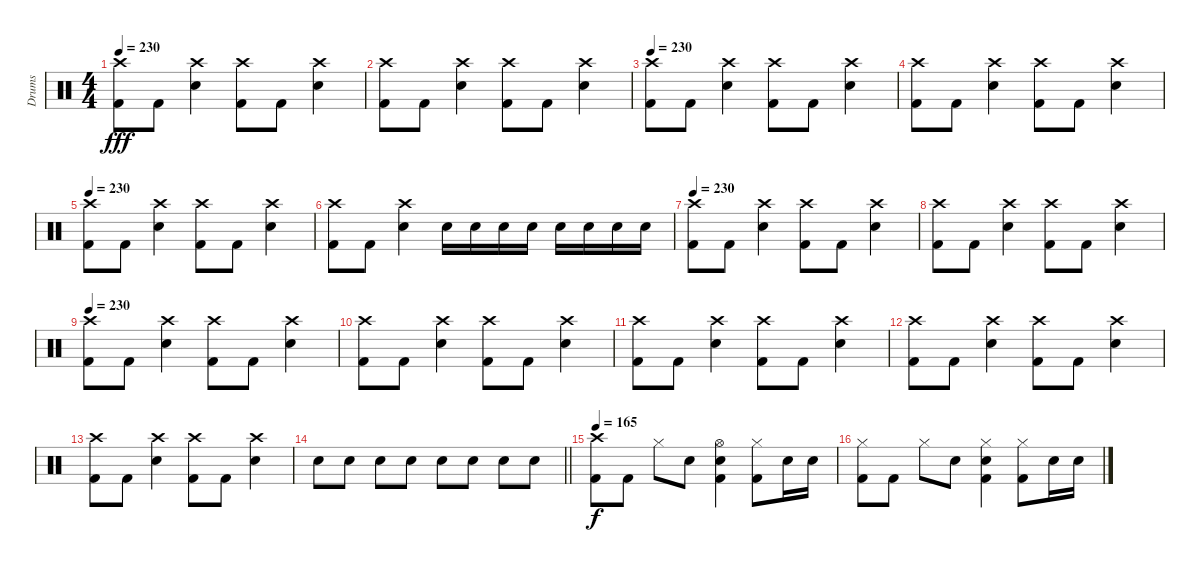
\track ("Drums" "Drums") {instrument percussion}
\staff {score}
\articulation defaults
\ts (4 4)
\tempo 230
\clef neutral
\ks c
("Crash high (hit)" "Kick (hit) 2").8{dy fff} "Kick (hit) 2".8 ("Crash high (hit)" "Electric Snare (hit)").4 ("Crash high (hit)" "Kick (hit) 2").8 "Kick (hit) 2".8 ("Crash high (hit)" "Electric Snare (hit)").4 |
("Crash high (hit)" "Kick (hit) 2").8 "Kick (hit) 2".8 ("Crash high (hit)" "Electric Snare (hit)").4 ("Crash high (hit)" "Kick (hit) 2").8 "Kick (hit) 2".8 ("Crash high (hit)" "Electric Snare (hit)").4 |
\tempo 230
("Crash high (hit)" "Kick (hit) 2").8 "Kick (hit) 2".8 ("Crash high (hit)" "Electric Snare (hit)").4 ("Crash high (hit)" "Kick (hit) 2").8 "Kick (hit) 2".8 ("Crash high (hit)" "Electric Snare (hit)").4 |
("Crash high (hit)" "Kick (hit) 2").8 "Kick (hit) 2".8 ("Crash high (hit)" "Electric Snare (hit)").4 ("Crash high (hit)" "Kick (hit) 2").8 "Kick (hit) 2".8 ("Crash high (hit)" "Electric Snare (hit)").4 |
\tempo 230
("Crash high (hit)" "Kick (hit) 2").8 "Kick (hit) 2".8 ("Crash high (hit)" "Electric Snare (hit)").4 ("Crash high (hit)" "Kick (hit) 2").8 "Kick (hit) 2".8 ("Crash high (hit)" "Electric Snare (hit)").4 |
("Crash high (hit)" "Kick (hit) 2").8 "Kick (hit) 2".8 ("Crash high (hit)" "Electric Snare (hit)").4 "Electric Snare (hit)".16 "Electric Snare (hit)".16 "Electric Snare (hit)".16 "Electric Snare (hit)".16 "Electric Snare (hit)".16 "Electric Snare (hit)".16 "Electric Snare (hit)".16 "Electric Snare (hit)".16 |
\tempo 230
("Crash high (hit)" "Kick (hit) 2").8 "Kick (hit) 2".8 ("Crash high (hit)" "Electric Snare (hit)").4 ("Crash high (hit)" "Kick (hit) 2").8 "Kick (hit) 2".8 ("Crash high (hit)" "Electric Snare (hit)").4 |
("Crash high (hit)" "Kick (hit) 2").8 "Kick (hit) 2".8 ("Crash high (hit)" "Electric Snare (hit)").4 ("Crash high (hit)" "Kick (hit) 2").8 "Kick (hit) 2".8 ("Crash high (hit)" "Electric Snare (hit)").4 |
\tempo 230
("Crash high (hit)" "Kick (hit) 2").8 "Kick (hit) 2".8 ("Crash high (hit)" "Electric Snare (hit)").4 ("Crash high (hit)" "Kick (hit) 2").8 "Kick (hit) 2".8 ("Crash high (hit)" "Electric Snare (hit)").4 |
("Crash high (hit)" "Kick (hit) 2").8 "Kick (hit) 2".8 ("Crash high (hit)" "Electric Snare (hit)").4 ("Crash high (hit)" "Kick (hit) 2").8 "Kick (hit) 2".8 ("Crash high (hit)" "Electric Snare (hit)").4 |
("Crash high (hit)" "Kick (hit) 2").8 "Kick (hit) 2".8 ("Crash high (hit)" "Electric Snare (hit)").4 ("Crash high (hit)" "Kick (hit) 2").8 "Kick (hit) 2".8 ("Crash high (hit)" "Electric Snare (hit)").4 |
("Crash high (hit)" "Kick (hit) 2").8 "Kick (hit) 2".8 ("Crash high (hit)" "Electric Snare (hit)").4 ("Crash high (hit)" "Kick (hit) 2").8 "Kick (hit) 2".8 ("Crash high (hit)" "Electric Snare (hit)").4 |
("Crash high (hit)" "Kick (hit) 2").8 "Kick (hit) 2".8 ("Crash high (hit)" "Electric Snare (hit)").4 ("Crash high (hit)" "Kick (hit) 2").8 "Kick (hit) 2".8 ("Crash high (hit)" "Electric Snare (hit)").4 |
\barLineRight lightlight "Electric Snare (hit)".8 "Electric Snare (hit)".8 "Electric Snare (hit)".8 "Electric Snare (hit)".8 "Electric Snare (hit)".8 "Electric Snare (hit)".8 "Electric Snare (hit)".8 "Electric Snare (hit)".8
|
\tempo 165
("Crash high (hit)" "Kick (hit) 2").8{dy f} "Kick (hit) 2".8 "Hi-Hat (closed)".8 "Electric Snare (hit)".8 ("Hi-Hat (open)" "Electric Snare (hit)" "Kick (hit) 2").4 ("Hi-Hat (closed)" "Kick (hit) 2").8 "Electric Snare (hit)".16 "Electric Snare (hit)".16 |
("Hi-Hat (closed)" "Kick (hit) 2").8 "Kick (hit) 2".8 "Hi-Hat (closed)".8 "Electric Snare (hit)".8 ("Hi-Hat (closed)" "Electric Snare (hit)" "Kick (hit) 2").4 ("Hi-Hat (closed)" "Kick (hit) 2").8 "Electric Snare (hit)".16 "Electric Snare (hit)".16
